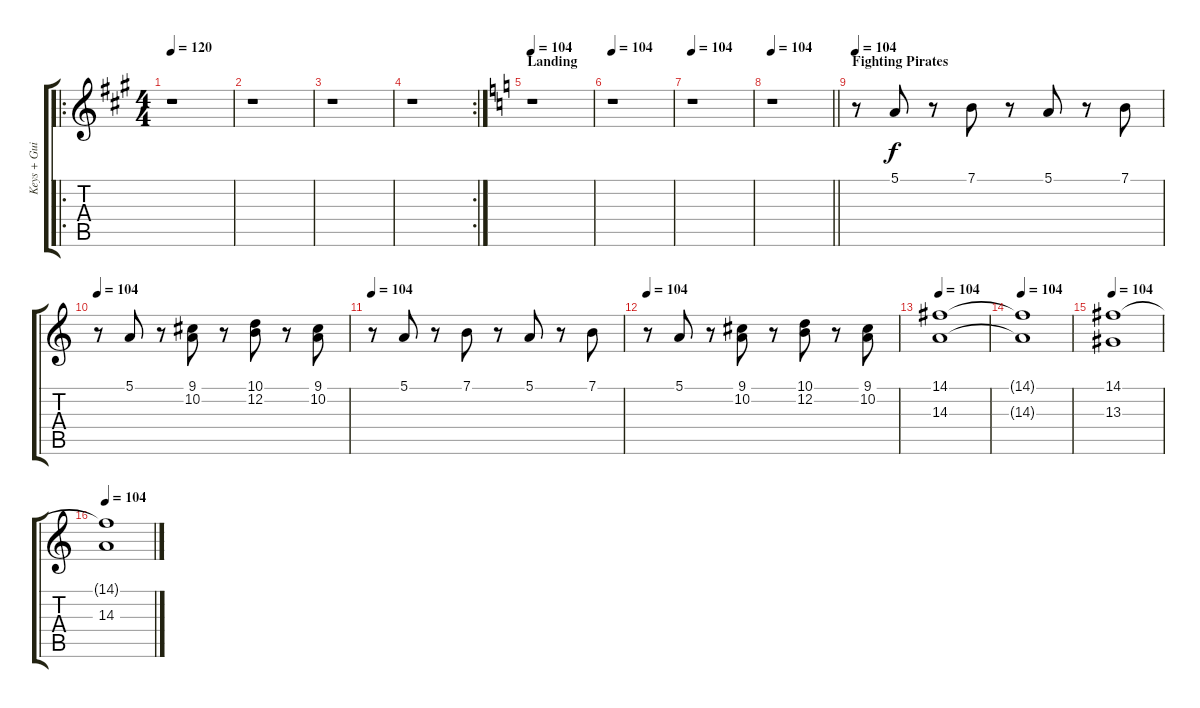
\track ("Keys + Guitar 1" "Keys + Gui") {instrument lead1square}
\staff {score tabs}
\tuning (E4 B3 G3 D3 A2 E2) {hide}
\ro
\ts (4 4)
\tempo 120
\clef g2
\ks f#minor
r.1{dy f} |
r.1 |
r.1 |
\rc 2
r.1 |
\section ("" "Landing")
\tempo 104
\ks c
r.1 |
\tempo 104
r.1 |
\tempo 104
r.1 |
\tempo 104
\barLineRight lightlight
r.1 |
\section ("" "Fighting Pirates")
\tempo 104
r.8 5.1.8{instrument stringensemble1} r.8 7.1.8 r.8 5.1.8 r.8 7.1.8 |
\tempo 104
r.8 5.1.8{instrument stringensemble1} r.8 (9.1 10.2).8 r.8 (10.1 12.2).8 r.8 (9.1 10.2).8 |
\tempo 104
r.8 5.1.8{instrument stringensemble1} r.8 7.1.8 r.8 5.1.8 r.8 7.1.8 |
\tempo 104
r.8 5.1.8{instrument stringensemble1} r.8 (9.1 10.2).8 r.8 (10.1 12.2).8 r.8 (9.1 10.2).8 |
\tempo 104
(14.1 14.3).1{instrument stringensemble1} |
\tempo 104
(14.1{t} 14.3{t}).1 |
\tempo 104
(14.1 13.3).1{instrument stringensemble1} |
\tempo 104
(14.1{t} 14.3).1{instrument stringensemble1}
